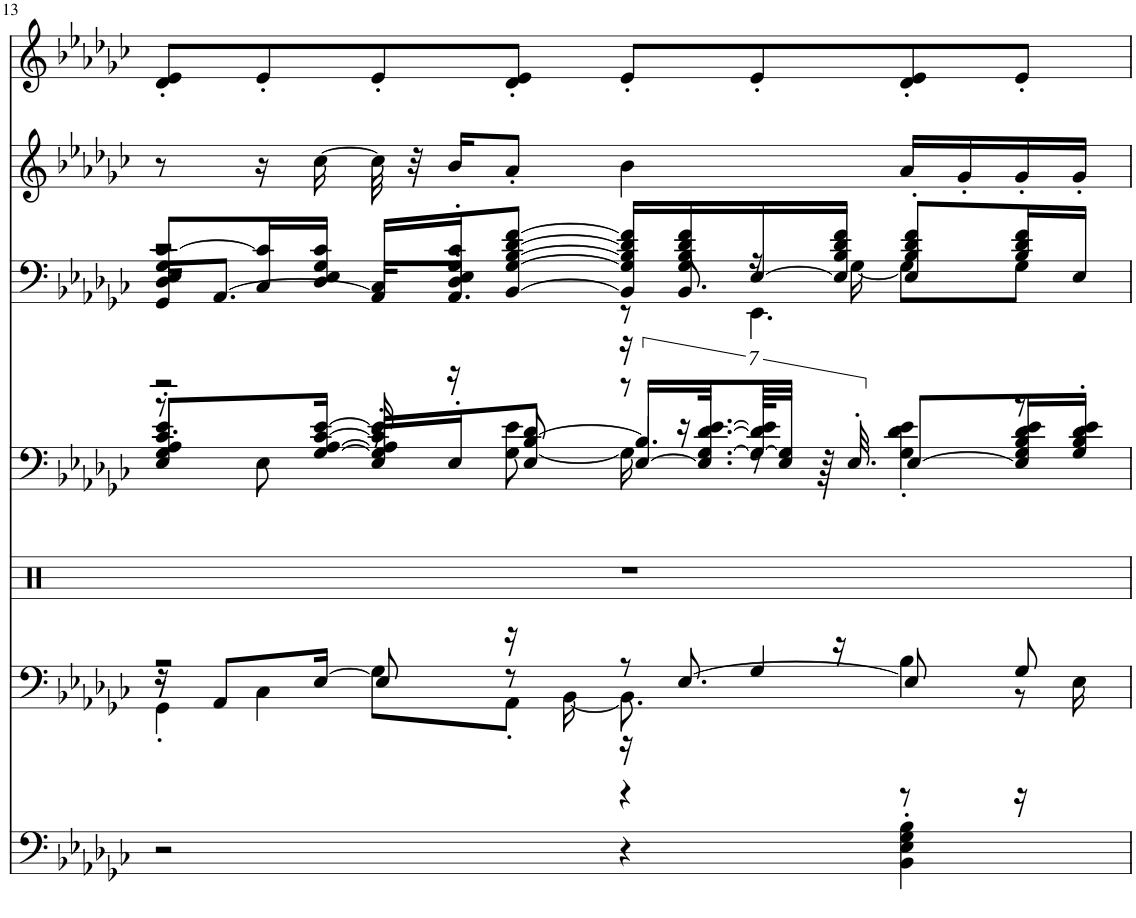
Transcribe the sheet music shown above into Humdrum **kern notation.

**kern	**kern	**kern	**kern	**kern	**kern	**kern
*part7	*part6	*part5	*part4	*part3	*part2	*part1
*staff7	*staff6	*staff5	*staff4	*staff3	*staff2	*staff1
*I"DistortionGtr	*I"Jazz Guitar	*I"Percussion	*I"Nylon Gtr.	*I"Steel Gtr.	*I"Calliope	*I"DistortionGtr
!!LO:PB:g=z
*clefF4	*clefF4	*clefX	*clefF4	*clefF4	*clefG2	*clefG2
*k[b-e-a-d-g-c-]	*k[b-e-a-d-g-c-]	*k[]	*k[b-e-a-d-g-c-]	*k[b-e-a-d-g-c-]	*k[b-e-a-d-g-c-]	*k[b-e-a-d-g-c-]
*M4/4	*M4/4	*M4/4	*M4/4	*M4/4	*M4/4	*M4/4
=13	=13	=13	=13	=13	=13	=13
*	*^	*	*^	*^	*	*
*	*	*^	*	*	*^	*	*^	*	*
*	*	*	*^	*	*	*	*	*	*	*^	*	*
2r	2r	8r	16r	4GG-'\	1r	8.c-/L	8r	4E-/' 4G-/' 4A-/' 4e-/'	8D-/ 8E-/ 8G-/ [8c-/L	2r	16GG-/KL	2r	8r	8d-/' 8e-/'L
.	.	.	8AA-/L	.	.	.	.	.	.	.	[8.AA-/J	.	.	.
.	.	4C-\	.	.	.	.	8E-\	.	16C-/ 16c-/]L	.	.	.	16r	8e-'/
.	.	.	[16E-/Jk	.	.	[16G-/ [16A-/ [16c-/ [16e-/Jk	.	.	16D-/ 16E-/ 16G-/ 16c-/JJ	.	.	.	[16cc-\	.
.	.	.	8E-/]	8G-\L	.	16G-/] 16A-/] 16c-/] 16e-/]	8r	16E-'/LL	16C-/LL	.	16AA-/KL]	.	32cc-\]	8e-'/
.	.	.	.	.	.	.	.	.	.	.	.	.	32r	.
.	.	.	.	.	.	16r	.	16E-'/J	16D-/' 16E-/' 16G-/' 16c-/'J	.	8.AA-'/J	.	16b-/KL	.
.	.	16r	8r	8AA-'\J	.	[8B-/	[8G-\ 8e-\	8E-/ 8d-/J	[8BB-/ [8G-/ [8B-/ [8d-/ [8f/J	.	.	.	8a-'/J	8d-/' 8e-/'J
.	.	[16BB-\	.	.	.	.	.	.	.	.	.	.	.	.
4r	8r	8.BB-\]	16r	4r	.	4.B-/]	16G-\]	[14E-/LL	16BB-/] 16G-/] 16B-/] 16d-/] 16f/]LL	8r	16r	8r	4b-\	8e-'/L
.	.	.	[8.E-/	.	.	.	16r	.	16G-/ 16B-/ 16d-/ 16f/	.	8.BB-/	.	.	.
.	.	.	.	.	.	.	.	28.E-/] [28.G-/ [28.d-/ [28.e-/L	.	.	.	.	.	.
.	4G-/	.	.	.	.	.	8r	56G-/_ 56d-/] 56e-/]K	[16E-/	16r	.	4.EE-\	.	8e-'/
.	.	.	.	.	.	.	.	28E-/ 28G-/]JJJ	.	.	.	.	.	.
.	.	.	.	.	.	.	.	56r	.	.	.	.	.	.
.	.	16r	.	.	.	.	.	.	16E-/] 16B-/ 16d-/ 16f/JJ	[16G-\	.	.	.	.
.	.	.	.	.	.	.	.	28.E-'/	.	.	.	.	.	.
4BB-\' 4E-\' 4G-\' 4B-\'	.	4B-\	8E-/]	8r	.	.	4G-\' 4d-\' 4e-\'	[8E-/L	8B-/' 8d-/' 8f/'L	8G-\L]	4E-/	.	16a-/LL	8d-/' 8e-/'
.	.	.	.	.	.	.	.	.	.	.	.	.	16g-'/	.
.	8G-/	.	8r	16r	.	8r	.	16E-/] 16G-/ 16B-/ 16d-/ 16e-/L	16B-/ 16d-/ 16f/L	8G-\J	.	.	16g-'/	8e-'/J
.	.	.	.	16E-\	.	.	.	16G-/' 16B-/' 16d-/' 16e-/'JJ	16E-/JJ	.	.	.	16g-'/JJ	.
*	*	*	*	*	*	*v	*v	*v	*	*	*	*	*	*
*	*v	*v	*v	*v	*	*	*v	*v	*v	*v	*	*
=	=	=	=	=	=	=
*-	*-	*-	*-	*-	*-	*-
